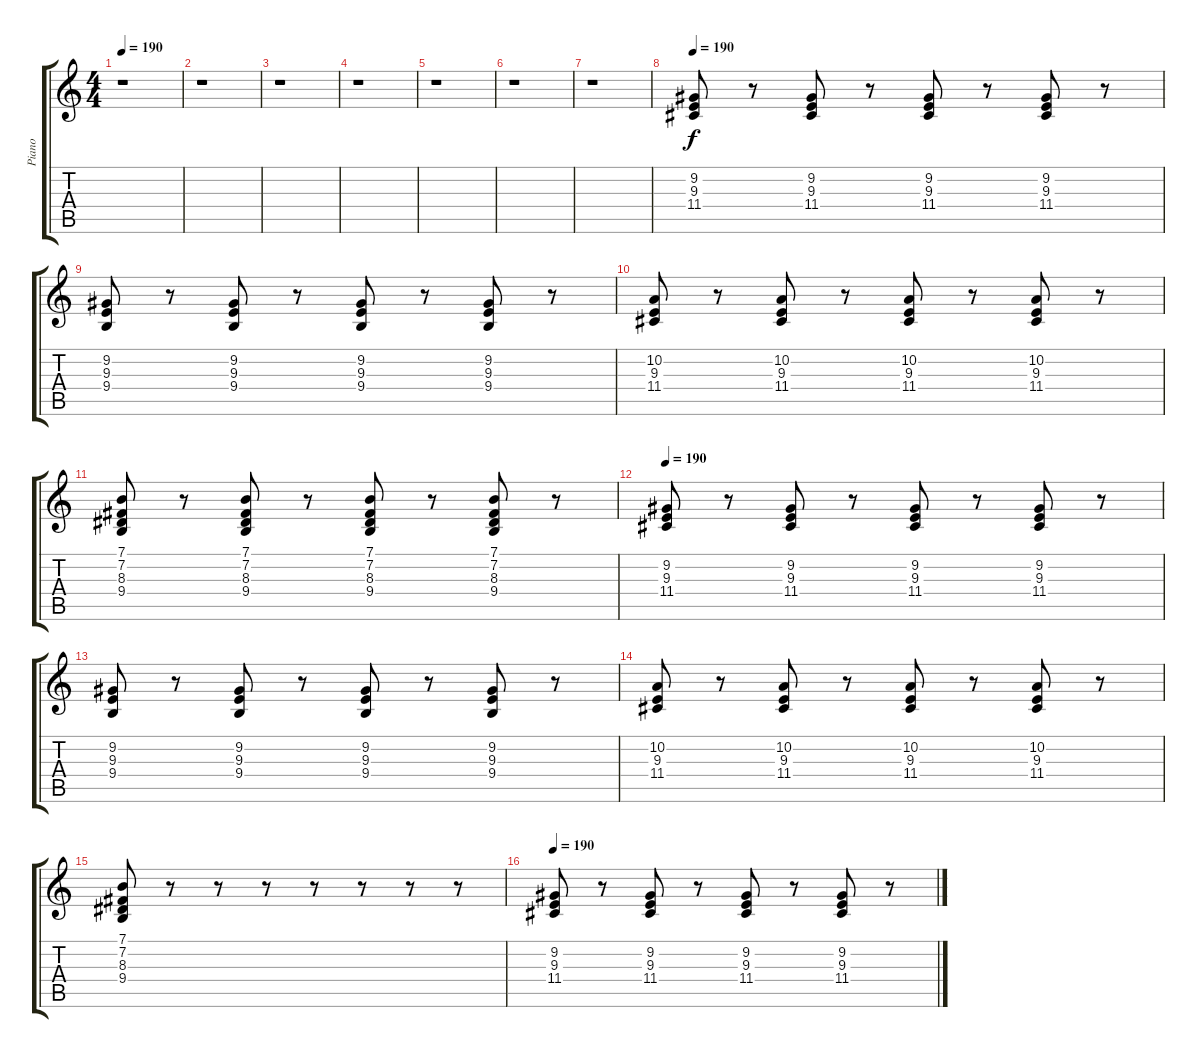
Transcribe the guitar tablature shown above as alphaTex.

\track ("Piano" "Piano") {instrument acousticgrandpiano}
\staff {score tabs}
\tuning (E4 B3 G3 D3 A2 E2) {hide}
\ts (4 4)
\tempo 190
\clef g2
\ks c
r.1{dy f} |
r.1 |
r.1 |
r.1 |
r.1 |
r.1 |
r.1 |
\tempo 190
(9.2 9.3 11.4).8 r.8 (9.2 9.3 11.4).8 r.8 (9.2 9.3 11.4).8 r.8 (9.2 9.3 11.4).8 r.8 |
(9.2 9.3 9.4).8 r.8 (9.2 9.3 9.4).8 r.8 (9.2 9.3 9.4).8 r.8 (9.2 9.3 9.4).8 r.8 |
(10.2 9.3 11.4).8 r.8 (10.2 9.3 11.4).8 r.8 (10.2 9.3 11.4).8 r.8 (10.2 9.3 11.4).8 r.8 |
(7.1 7.2 8.3 9.4).8 r.8 (7.1 7.2 8.3 9.4).8 r.8 (7.1 7.2 8.3 9.4).8 r.8 (7.1 7.2 8.3 9.4).8 r.8 |
\tempo 190
(9.2 9.3 11.4).8 r.8 (9.2 9.3 11.4).8 r.8 (9.2 9.3 11.4).8 r.8 (9.2 9.3 11.4).8 r.8 |
(9.2 9.3 9.4).8 r.8 (9.2 9.3 9.4).8 r.8 (9.2 9.3 9.4).8 r.8 (9.2 9.3 9.4).8 r.8 |
(10.2 9.3 11.4).8 r.8 (10.2 9.3 11.4).8 r.8 (10.2 9.3 11.4).8 r.8 (10.2 9.3 11.4).8 r.8 |
(7.1 7.2 8.3 9.4).8 r.8 r.8 r.8 r.8 r.8 r.8 r.8 |
\tempo 190
(9.2 9.3 11.4).8 r.8 (9.2 9.3 11.4).8 r.8 (9.2 9.3 11.4).8 r.8 (9.2 9.3 11.4).8 r.8
